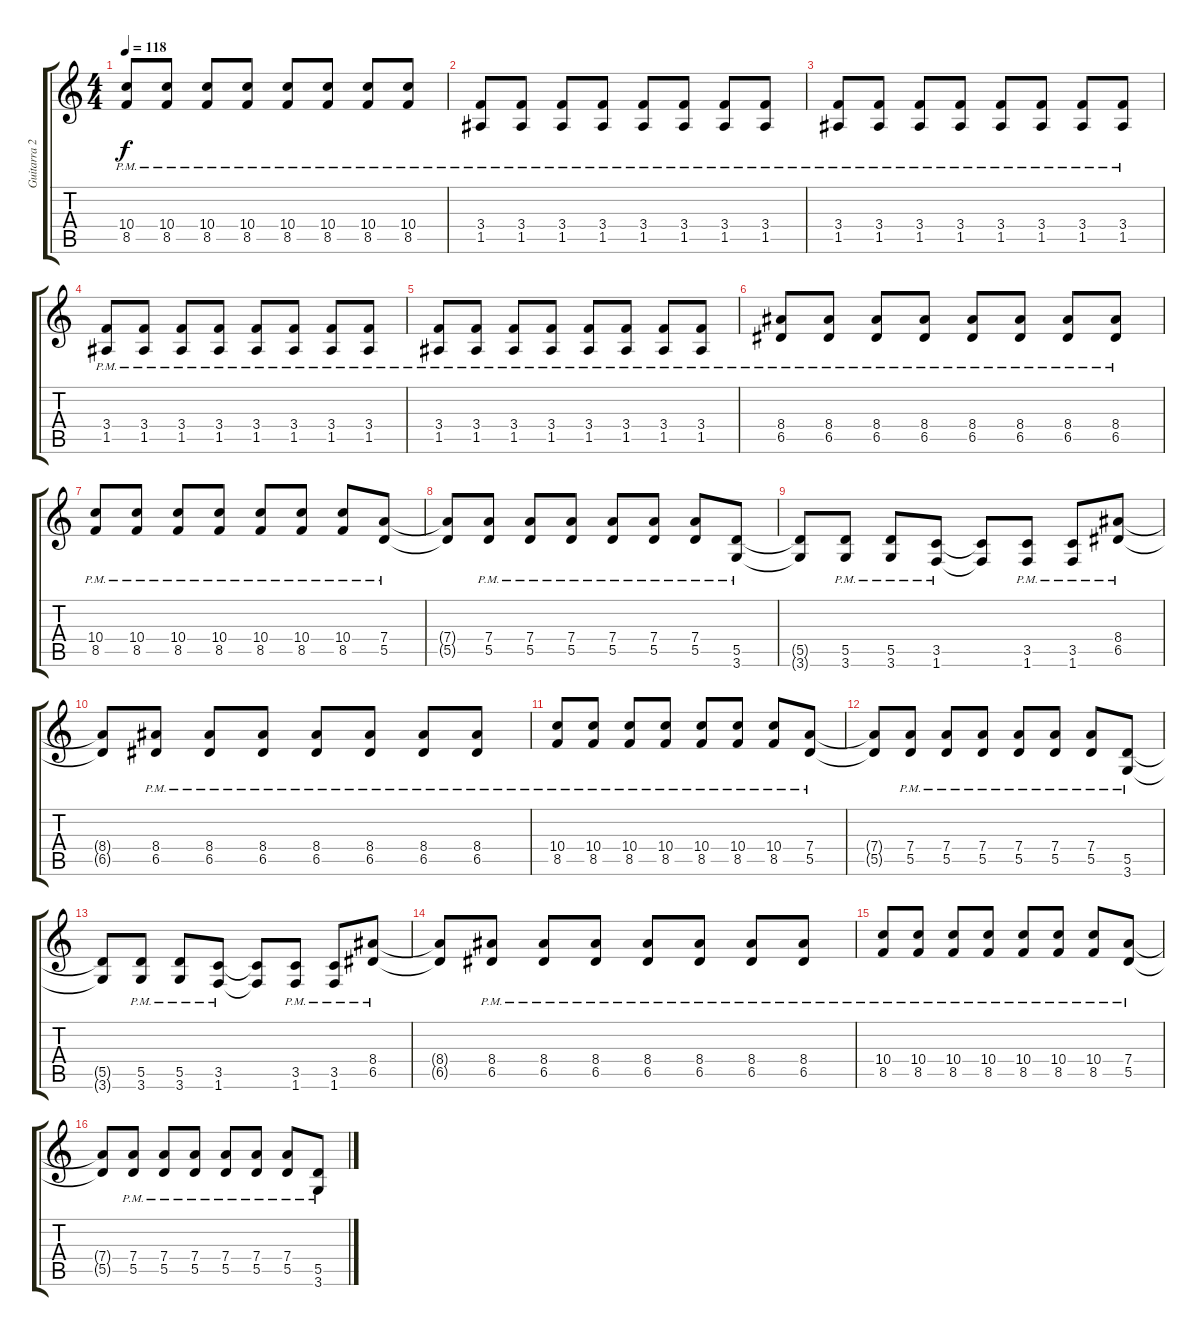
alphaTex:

\track ("Guitarra 2" "Guitarra 2") {instrument distortionguitar}
\staff {score tabs}
\tuning (E4 B3 G3 D3 A2 E2) {hide}
\ts (4 4)
\tempo 118
\clef g2
\ks c
(10.4{pm} 8.5{pm}).8{dy f} (10.4{pm} 8.5{pm}).8 (10.4{pm} 8.5{pm}).8 (10.4{pm} 8.5{pm}).8 (10.4{pm} 8.5{pm}).8 (10.4{pm} 8.5{pm}).8 (10.4{pm} 8.5{pm}).8 (10.4{pm} 8.5{pm}).8 |
(3.4{pm} 1.5{pm}).8 (3.4{pm} 1.5{pm}).8 (3.4{pm} 1.5{pm}).8 (3.4{pm} 1.5{pm}).8 (3.4{pm} 1.5{pm}).8 (3.4{pm} 1.5{pm}).8 (3.4{pm} 1.5{pm}).8 (3.4{pm} 1.5{pm}).8 |
(3.4{pm} 1.5{pm}).8 (3.4{pm} 1.5{pm}).8 (3.4{pm} 1.5{pm}).8 (3.4{pm} 1.5{pm}).8 (3.4{pm} 1.5{pm}).8 (3.4{pm} 1.5{pm}).8 (3.4{pm} 1.5{pm}).8 (3.4{pm} 1.5{pm}).8 |
(3.4{pm} 1.5{pm}).8 (3.4{pm} 1.5{pm}).8 (3.4{pm} 1.5{pm}).8 (3.4{pm} 1.5{pm}).8 (3.4{pm} 1.5{pm}).8 (3.4{pm} 1.5{pm}).8 (3.4{pm} 1.5{pm}).8 (3.4{pm} 1.5{pm}).8 |
(3.4{pm} 1.5{pm}).8 (3.4{pm} 1.5{pm}).8 (3.4{pm} 1.5{pm}).8 (3.4{pm} 1.5{pm}).8 (3.4{pm} 1.5{pm}).8 (3.4{pm} 1.5{pm}).8 (3.4{pm} 1.5{pm}).8 (3.4{pm} 1.5{pm}).8 |
(8.4{pm} 6.5{pm}).8 (8.4{pm} 6.5{pm}).8 (8.4{pm} 6.5{pm}).8 (8.4{pm} 6.5{pm}).8 (8.4{pm} 6.5{pm}).8 (8.4{pm} 6.5{pm}).8 (8.4{pm} 6.5{pm}).8 (8.4{pm} 6.5{pm}).8 |
(10.4{pm} 8.5{pm}).8 (10.4{pm} 8.5{pm}).8 (10.4{pm} 8.5{pm}).8 (10.4{pm} 8.5{pm}).8 (10.4{pm} 8.5{pm}).8 (10.4{pm} 8.5{pm}).8 (10.4{pm} 8.5{pm}).8 (7.4{pm} 5.5{pm}).8 |
(7.4{t} 5.5{t}).8 (7.4{pm} 5.5{pm}).8 (7.4{pm} 5.5{pm}).8 (7.4{pm} 5.5{pm}).8 (7.4{pm} 5.5{pm}).8 (7.4{pm} 5.5{pm}).8 (7.4{pm} 5.5{pm}).8 (5.5{pm} 3.6{pm}).8 |
(5.5{t} 3.6{t}).8 (5.5{pm} 3.6{pm}).8 (5.5{pm} 3.6{pm}).8 (3.5{pm} 1.6{pm}).8 (3.5{t} 1.6{t}).8 (3.5{pm} 1.6{pm}).8 (3.5{pm} 1.6{pm}).8 (8.4{pm} 6.5{pm}).8 |
(8.4{t} 6.5{t}).8 (8.4{pm} 6.5{pm}).8 (8.4{pm} 6.5{pm}).8 (8.4{pm} 6.5{pm}).8 (8.4{pm} 6.5{pm}).8 (8.4{pm} 6.5{pm}).8 (8.4{pm} 6.5{pm}).8 (8.4{pm} 6.5{pm}).8 |
(10.4{pm} 8.5{pm}).8 (10.4{pm} 8.5{pm}).8 (10.4{pm} 8.5{pm}).8 (10.4{pm} 8.5{pm}).8 (10.4{pm} 8.5{pm}).8 (10.4{pm} 8.5{pm}).8 (10.4{pm} 8.5{pm}).8 (7.4{pm} 5.5{pm}).8 |
(7.4{t} 5.5{t}).8 (7.4{pm} 5.5{pm}).8 (7.4{pm} 5.5{pm}).8 (7.4{pm} 5.5{pm}).8 (7.4{pm} 5.5{pm}).8 (7.4{pm} 5.5{pm}).8 (7.4{pm} 5.5{pm}).8 (5.5{pm} 3.6{pm}).8 |
(5.5{t} 3.6{t}).8 (5.5{pm} 3.6{pm}).8 (5.5{pm} 3.6{pm}).8 (3.5{pm} 1.6{pm}).8 (3.5{t} 1.6{t}).8 (3.5{pm} 1.6{pm}).8 (3.5{pm} 1.6{pm}).8 (8.4{pm} 6.5{pm}).8 |
(8.4{t} 6.5{t}).8 (8.4{pm} 6.5{pm}).8 (8.4{pm} 6.5{pm}).8 (8.4{pm} 6.5{pm}).8 (8.4{pm} 6.5{pm}).8 (8.4{pm} 6.5{pm}).8 (8.4{pm} 6.5{pm}).8 (8.4{pm} 6.5{pm}).8 |
(10.4{pm} 8.5{pm}).8 (10.4{pm} 8.5{pm}).8 (10.4{pm} 8.5{pm}).8 (10.4{pm} 8.5{pm}).8 (10.4{pm} 8.5{pm}).8 (10.4{pm} 8.5{pm}).8 (10.4{pm} 8.5{pm}).8 (7.4{pm} 5.5{pm}).8 |
(7.4{t} 5.5{t}).8 (7.4{pm} 5.5{pm}).8 (7.4{pm} 5.5{pm}).8 (7.4{pm} 5.5{pm}).8 (7.4{pm} 5.5{pm}).8 (7.4{pm} 5.5{pm}).8 (7.4{pm} 5.5{pm}).8 (5.5{pm} 3.6{pm}).8
